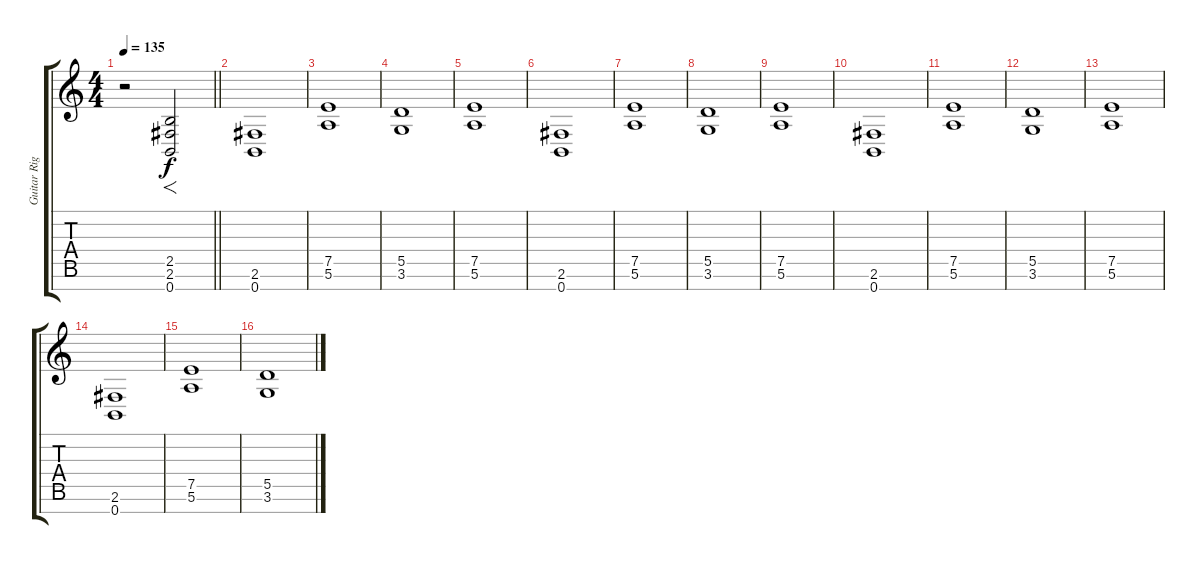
\track ("Guitar Right" "Guitar Rig") {instrument distortionguitar}
\staff {score tabs}
\tuning (E4 B3 G3 D3 A2 E2 B1) {hide}
\ts (4 4)
\tempo 135
\clef g2
\barLineRight lightlight
\ks c
r.2{dy f} (2.5 2.6 0.7).2{f} |
(2.6 0.7).1 |
(7.5 5.6).1 |
(5.5 3.6).1 |
(7.5 5.6).1 |
(2.6 0.7).1 |
(7.5 5.6).1 |
(5.5 3.6).1 |
(7.5 5.6).1 |
(2.6 0.7).1 |
(7.5 5.6).1 |
(5.5 3.6).1 |
(7.5 5.6).1 |
(2.6 0.7).1 |
(7.5 5.6).1 |
(5.5 3.6).1
